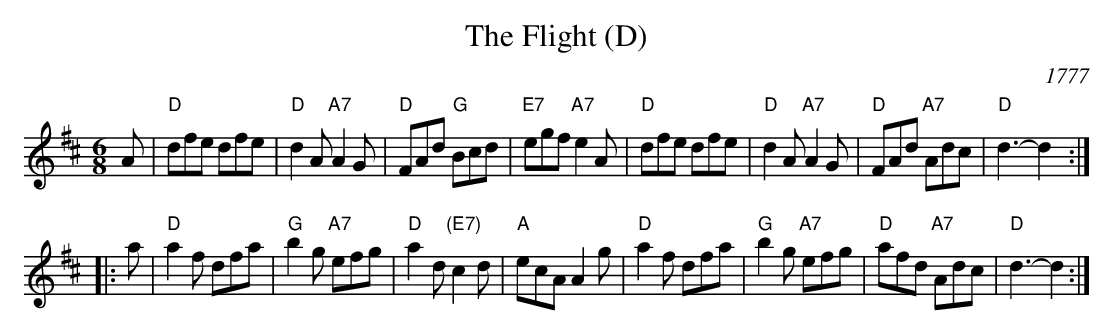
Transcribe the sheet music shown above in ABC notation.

X:1
T: The Flight (D)
O: 1777
M: 6/8
L: 1/8
K: D
  A \
| "D"dfe dfe | "D"d2A "A7"A2G | "D"FAd "G"Bcd | "E7"egf "A7"e2A \
| "D"dfe dfe | "D"d2A "A7"A2G | "D"FAd "A7"Adc | "D"d3- d2 :|
|: a \
| "D"a2f dfa | "G"b2g "A7"efg | "D"a2d "(E7)"c2d | "A"ecA A2g \
| "D"a2f dfa | "G"b2g "A7"efg | "D"afd "A7"Adc | "D"d3- d2 :|
